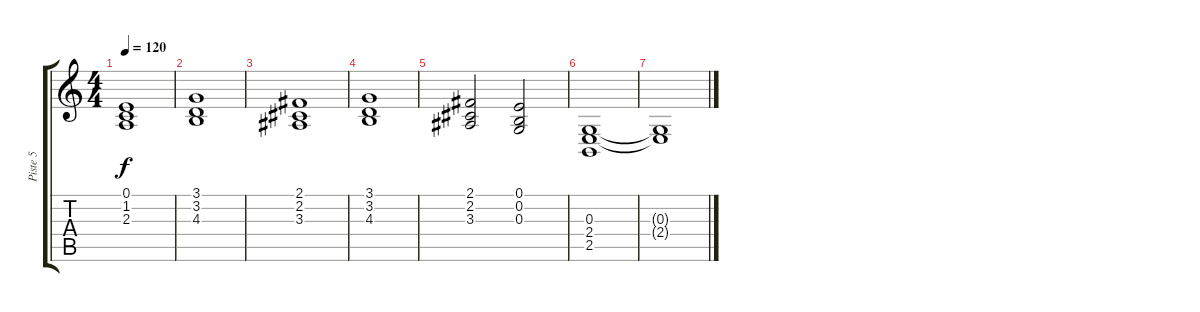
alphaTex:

\track ("Piste 5" "Piste 5") {instrument stringensemble1}
\staff {score tabs}
\tuning (E4 B3 G3 D3 A2 E2) {hide}
\ts (4 4)
\tempo 120
\clef g2
\ks c
(0.1 1.2 2.3).1{dy f} |
(3.1 3.2 4.3).1 |
(2.1 2.2 3.3).1 |
(3.1 3.2 4.3).1 |
(2.1 2.2 3.3).2 (0.1 0.2 0.3).2 |
(0.3 2.4 2.5).1 |
(0.3{t} 2.4{t}).1
